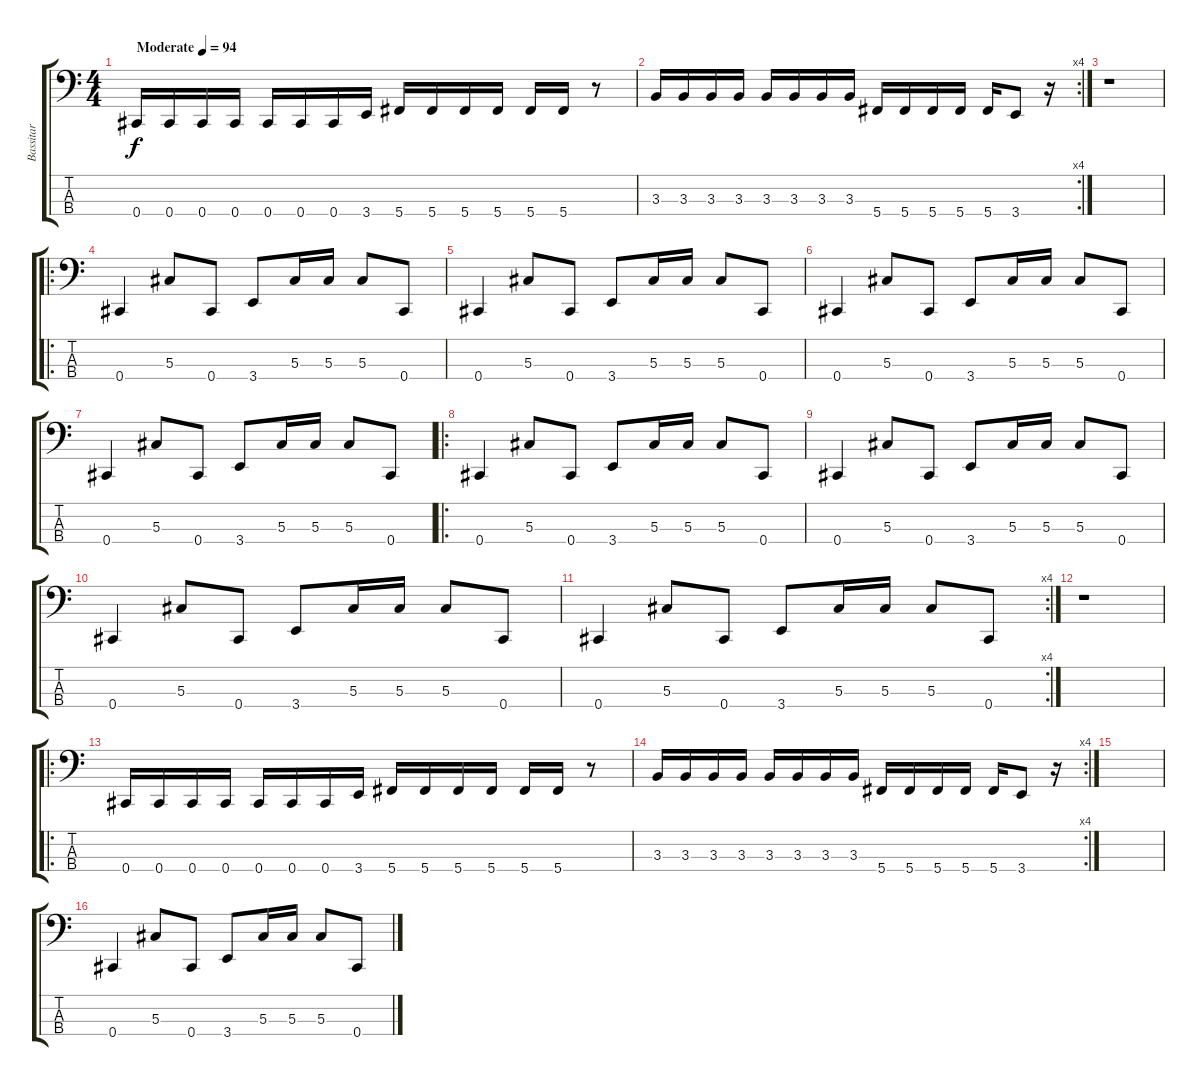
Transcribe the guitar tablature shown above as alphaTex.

\track ("Bassitar" "Bassitar") {instrument electricbassfinger}
\staff {score tabs}
\tuning (Gb2 Db2 Ab1 Db1) {hide}
\ts (4 4)
\tempo (94 "Moderate")
\clef f4
\ks c
0.4.16{dy f instrument electricbassfinger} 0.4.16 0.4.16 0.4.16 0.4.16 0.4.16 0.4.16 3.4.16 5.4.16 5.4.16 5.4.16 5.4.16 5.4.16 5.4.16 r.8 |
\rc 4
3.3.16 3.3.16 3.3.16 3.3.16 3.3.16 3.3.16 3.3.16 3.3.16 5.4.16 5.4.16 5.4.16 5.4.16 5.4.16 3.4.8 r.16 |
r.1 |
\ro
0.4.4 5.3.8 0.4.8 3.4.8 5.3.16 5.3.16 5.3.8 0.4.8 |
0.4.4 5.3.8 0.4.8 3.4.8 5.3.16 5.3.16 5.3.8 0.4.8 |
0.4.4 5.3.8 0.4.8 3.4.8 5.3.16 5.3.16 5.3.8 0.4.8 |
0.4.4 5.3.8 0.4.8 3.4.8 5.3.16 5.3.16 5.3.8 0.4.8 |
\ro
0.4.4 5.3.8 0.4.8 3.4.8 5.3.16 5.3.16 5.3.8 0.4.8 |
0.4.4 5.3.8 0.4.8 3.4.8 5.3.16 5.3.16 5.3.8 0.4.8 |
0.4.4 5.3.8 0.4.8 3.4.8 5.3.16 5.3.16 5.3.8 0.4.8 |
\rc 4
0.4.4 5.3.8 0.4.8 3.4.8 5.3.16 5.3.16 5.3.8 0.4.8 |
r.1 |
\ro
0.4.16 0.4.16 0.4.16 0.4.16 0.4.16 0.4.16 0.4.16 3.4.16 5.4.16 5.4.16 5.4.16 5.4.16 5.4.16 5.4.16 r.8 |
\rc 4
3.3.16 3.3.16 3.3.16 3.3.16 3.3.16 3.3.16 3.3.16 3.3.16 5.4.16 5.4.16 5.4.16 5.4.16 5.4.16 3.4.8 r.16 |
|
0.4.4 5.3.8 0.4.8 3.4.8 5.3.16 5.3.16 5.3.8 0.4.8
